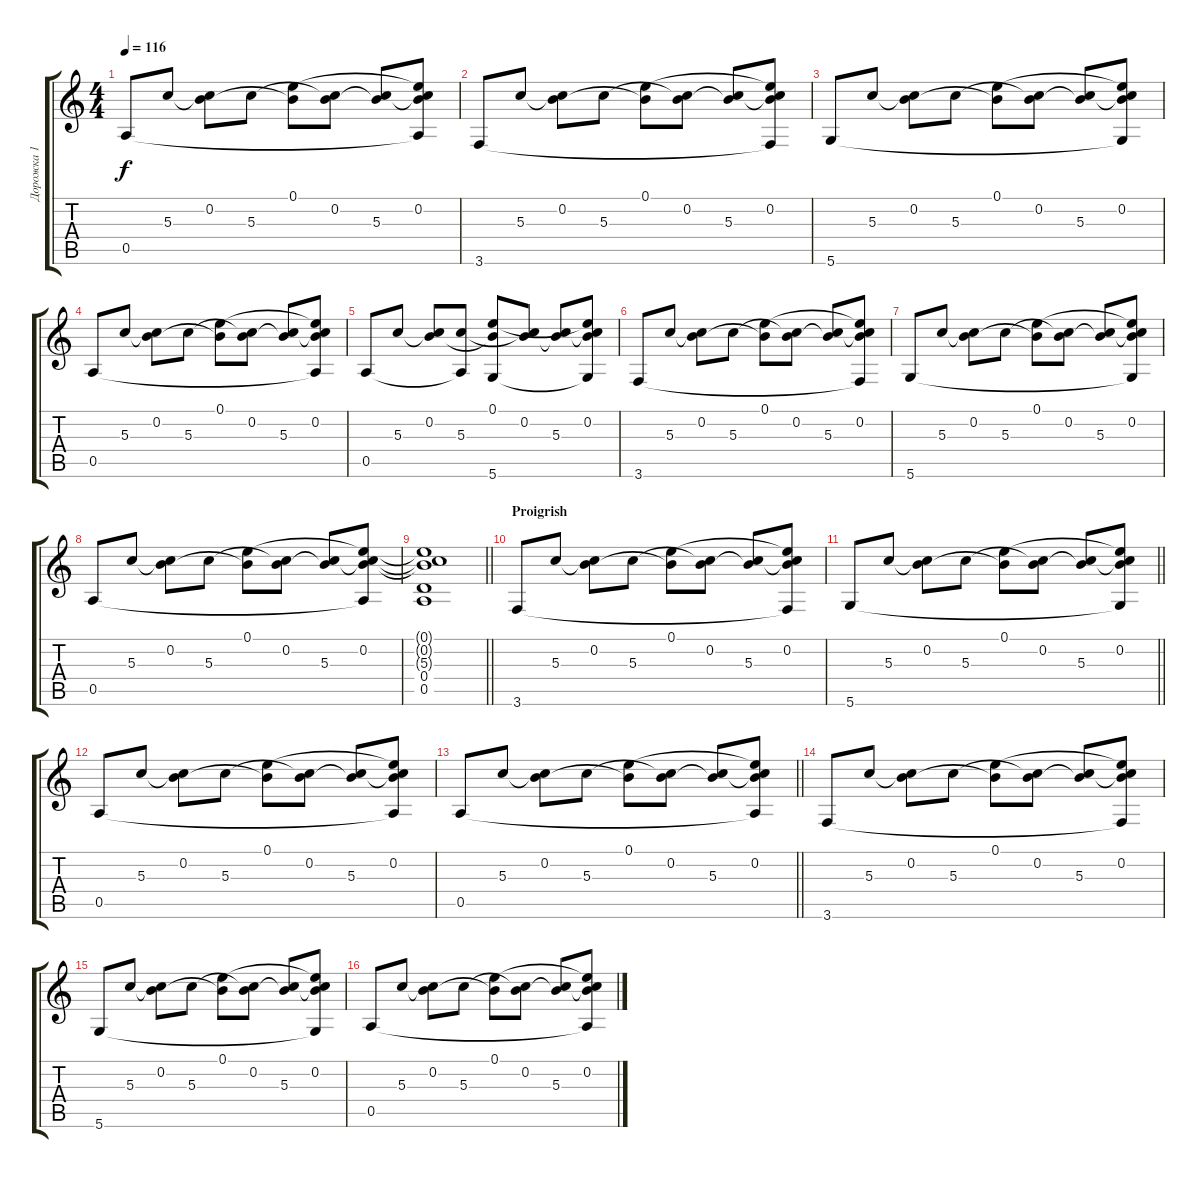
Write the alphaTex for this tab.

\track ("Дорожка 1" "Дорожка 1") {instrument acousticguitarsteel}
\staff {score tabs}
\tuning (E4 B3 G3 D3 A2 D2) {hide}
\ts (4 4)
\tempo 116
\clef g2
\ks c
0.5.8{dy f} 5.3.8 (0.2 5.3{t}).8 5.3.8 (0.1 0.2{t}).8 (0.2 5.3{t}).8 (0.2{t} 5.3).8 (0.1{t} 0.2 5.3{t} 0.5{t}).8 |
3.6.8 5.3.8 (0.2 5.3{t}).8 5.3.8 (0.1 0.2{t}).8 (0.2 5.3{t}).8 (0.2{t} 5.3).8 (0.1{t} 0.2 5.3{t} 3.6{t}).8 |
5.6.8 5.3.8 (0.2 5.3{t}).8 5.3.8 (0.1 0.2{t}).8 (0.2 5.3{t}).8 (0.2{t} 5.3).8 (0.1{t} 0.2 5.3{t} 5.6{t}).8 |
0.5.8 5.3.8 (0.2 5.3{t}).8 5.3.8 (0.1 0.2{t}).8 (0.2 5.3{t}).8 (0.2{t} 5.3).8 (0.1{t} 0.2 5.3{t} 0.5{t}).8 |
0.5.8 5.3.8 (0.2 5.3{t}).8 (5.3 0.5{t}).8 (0.1 0.2{t} 5.6).8 (0.2 5.3{t}).8 (0.2{t} 5.3).8 (0.1{t} 0.2 5.3{t} 5.6{t}).8 |
3.6.8 5.3.8 (0.2 5.3{t}).8 5.3.8 (0.1 0.2{t}).8 (0.2 5.3{t}).8 (0.2{t} 5.3).8 (0.1{t} 0.2 5.3{t} 3.6{t}).8 |
5.6.8 5.3.8 (0.2 5.3{t}).8 5.3.8 (0.1 0.2{t}).8 (0.2 5.3{t}).8 (0.2{t} 5.3).8 (0.1{t} 0.2 5.3{t} 5.6{t}).8 |
0.5.8 5.3.8 (0.2 5.3{t}).8 5.3.8 (0.1 0.2{t}).8 (0.2 5.3{t}).8 (0.2{t} 5.3).8 (0.1{t} 0.2 5.3{t} 0.5{t}).8 |
\barLineRight lightlight
(0.1{t} 0.2{t} 5.3{t} 0.4 0.5).1 |
\section ("" "Proigrish")
3.6.8 5.3.8 (0.2 5.3{t}).8 5.3.8 (0.1 0.2{t}).8 (0.2 5.3{t}).8 (0.2{t} 5.3).8 (0.1{t} 0.2 5.3{t} 3.6{t}).8 |
\barLineRight lightlight
5.6.8 5.3.8 (0.2 5.3{t}).8 5.3.8 (0.1 0.2{t}).8 (0.2 5.3{t}).8 (0.2{t} 5.3).8 (0.1{t} 0.2 5.3{t} 5.6{t}).8 |
0.5.8 5.3.8 (0.2 5.3{t}).8 5.3.8 (0.1 0.2{t}).8 (0.2 5.3{t}).8 (0.2{t} 5.3).8 (0.1{t} 0.2 5.3{t} 0.5{t}).8 |
\barLineRight lightlight
0.5.8 5.3.8 (0.2 5.3{t}).8 5.3.8 (0.1 0.2{t}).8 (0.2 5.3{t}).8 (0.2{t} 5.3).8 (0.1{t} 0.2 5.3{t} 0.5{t}).8 |
3.6.8 5.3.8 (0.2 5.3{t}).8 5.3.8 (0.1 0.2{t}).8 (0.2 5.3{t}).8 (0.2{t} 5.3).8 (0.1{t} 0.2 5.3{t} 3.6{t}).8 |
5.6.8 5.3.8 (0.2 5.3{t}).8 5.3.8 (0.1 0.2{t}).8 (0.2 5.3{t}).8 (0.2{t} 5.3).8 (0.1{t} 0.2 5.3{t} 5.6{t}).8 |
0.5.8 5.3.8 (0.2 5.3{t}).8 5.3.8 (0.1 0.2{t}).8 (0.2 5.3{t}).8 (0.2{t} 5.3).8 (0.1{t} 0.2 5.3{t} 0.5{t}).8
